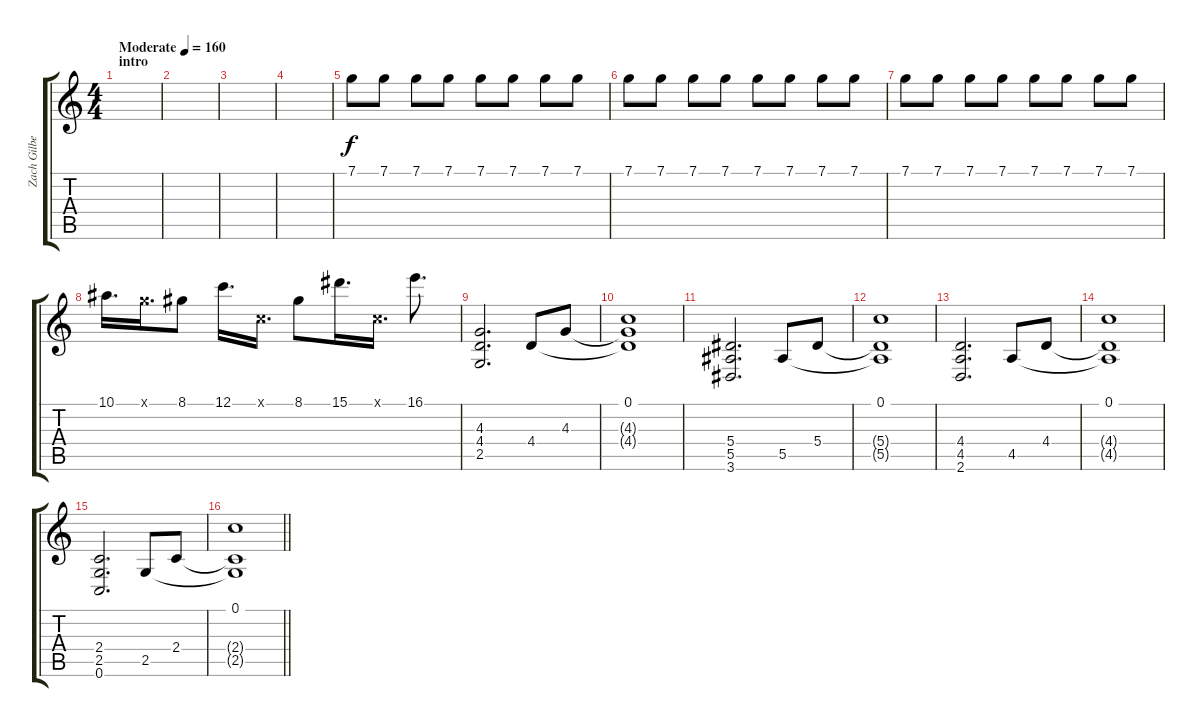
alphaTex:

\track ("Zach Gilbert" "Zach Gilbe") {instrument overdrivenguitar}
\staff {score tabs}
\tuning (C4 G3 Eb3 Bb2 F2 C2) {hide}
\ts (4 4)
\section ("" "intro")
\tempo (160 "Moderate")
\clef g2
\ks c
|
|
|
|
7.1.8 7.1.8 7.1.8 7.1.8 7.1.8 7.1.8 7.1.8 7.1.8 |
7.1.8 7.1.8 7.1.8 7.1.8 7.1.8 7.1.8 7.1.8 7.1.8 |
7.1.8 7.1.8 7.1.8 7.1.8 7.1.8 7.1.8 7.1.8 7.1.8 |
10.1.16{d} 7.1{x}.16{d} 8.1.8 12.1.16{d} 0.1{x}.16{d} 8.1.8 15.1.16{d} 0.1{x}.16{d} 16.1.8{d} |
(4.3 4.4 2.5).2{d volume 16 balance 8} 4.4.8 4.3.8 |
(0.1 4.3{t} 4.4{t}).1 |
(5.4 5.5 3.6).2{d} 5.5.8 5.4.8 |
(0.1 5.4{t} 5.5{t}).1 |
(4.4 4.5 2.6).2{d} 4.5.8 4.4.8 |
(0.1 4.4{t} 4.5{t}).1 |
(2.4 2.5 0.6).2{d} 2.5.8 2.4.8 |
\barLineRight lightlight
(0.1 2.4{t} 2.5{t}).1
